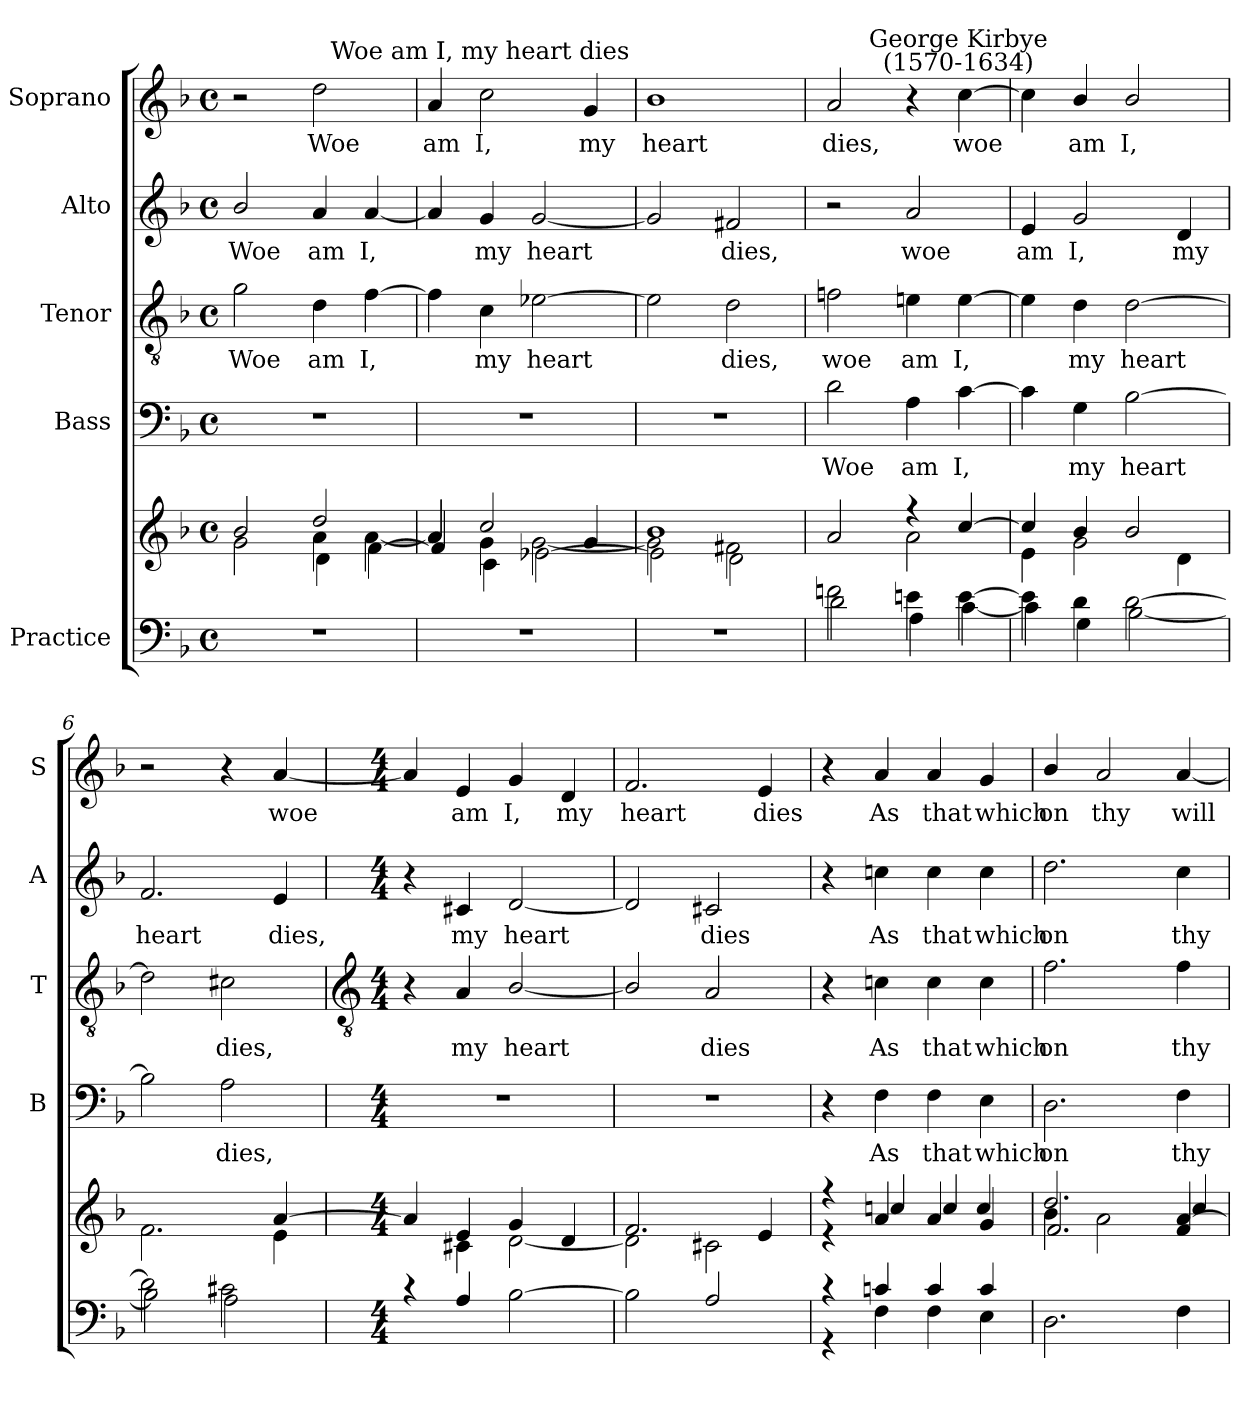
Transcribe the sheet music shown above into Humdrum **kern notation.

**kern	**kern	**kern	**text	**kern	**text	**kern	**text	**kern	**text
*part5	*part5	*part4	*part4	*part3	*part3	*part2	*part2	*part1	*part1
*staff6	*staff5	*staff4	*staff4	*staff3	*staff3	*staff2	*staff2	*staff1	*staff1
*I"Practice	*	*I"Bass	*	*I"Tenor	*	*I"Alto	*	*I"Soprano	*
*	*	*I'B	*	*I'T	*	*I'A	*	*I'S	*
*clefF4	*clefG2	*clefF4	*	*clefGv2	*	*clefG2	*	*clefG2	*
*k[b-]	*k[b-]	*k[b-]	*	*k[b-]	*	*k[b-]	*	*k[b-]	*
*F:	*F:	*F:	*	*F:	*	*F:	*	*F:	*
*M4/4	*M4/4	*M4/4	*	*M4/4	*	*M4/4	*	*M4/4	*
*met(c)	*met(c)	*met(c)	*	*met(c)	*	*met(c)	*	*met(c)	*
=1	=1	=1	=1	=1	=1	=1	=1	=1	=1
*	*^	*	*	*	*	*	*	*	*
*	*	*^	*	*	*	*	*	*	*	*
!	!	!	!	!	!	!	!LO:LY:b	!	!LO:LY:b	!	!
1r	2ryy	2b-/	2g\	1r	.	2g	Woe	2b-/	Woe	2r	.
!	!	!	!	!	!	!	!LO:LY:b	!	!LO:LY:b	!	!LO:LY:b
.	2dd/	4a\	4d\	.	.	4d	am	4a	am	2dd	Woe
!	!	!	!	!	!	!	!LO:LY:b	!	!LO:LY:b	!	!
.	.	[4a\	[4f\	.	.	[4f	I,	[4a	I,	.	.
=2	=2	=2	=2	=2	=2	=2	=2	=2	=2	=2	=2
!	!	!	!	!	!	!	!	!	!	!	!LO:LY:b
1r	4a	4a/]	4f/]	1r	.	4f]	.	4a]	.	4a	am
!	!	!	!	!	!	!	!	!	!	!LO:TX:a:cj:t=Woe am I, my heart dies	!
!	!	!	!	!	!	!	!LO:LY:b	!	!LO:LY:b	!	!LO:LY:b
.	2cc/	4g\	4c\	.	.	4c	my	4g	my	2cc	I,
!	!	!	!	!	!	!	!LO:LY:b	!	!LO:LY:b	!	!
.	.	[2g\	[2e-X\	.	.	[2e-X	heart	[2g	heart	.	.
!	!	!	!	!	!	!	!	!	!	!	!LO:LY:b
.	4g	.	.	.	.	.	.	.	.	4g	my
=3	=3	=3	=3	=3	=3	=3	=3	=3	=3	=3	=3
!	!	!	!	!	!	!	!	!	!	!	!LO:LY:b
1r	1b-	2g\]	2e-\]	1r	.	2e-]	.	2g]	.	1b-	heart
!	!	!	!	!	!	!	!LO:LY:b	!	!LO:LY:b	!	!
.	.	2f#X\	2d\	.	.	2d	dies,	2f#X	dies,	.	.
=4	=4	=4	=4	=4	=4	=4	=4	=4	=4	=4	=4
*^	*	*	*	*	*	*	*	*	*	*	*
!	!	!	!	!	!	!LO:LY:b	!	!LO:LY:b	!	!	!	!LO:LY:b
*	*	*	*v	*v	*	*	*	*	*	*	*	*
2fn\	2d\	2a	2ryy	2d	Woe	2fn	woe	2r	.	2a	dies,
!	!	!	!	!	!LO:LY:b	!	!LO:LY:b	!	!LO:LY:b	!	!
4en\	4A\	4r	2a\	4A	am	4en	am	2a	woe	4r	.
!	!	!	!	!	!	!	!	!	!	!LO:TX:a:cj:t=George Kirbye\n(1570-1634)	!
!	!	!	!	!	!LO:LY:b	!	!LO:LY:b	!	!	!	!LO:LY:b
[4e\	[4c\	[4cc/	.	[4c	I,	[4e	I,	.	.	[4cc	woe
=5	=5	=5	=5	=5	=5	=5	=5	=5	=5	=5	=5
!	!	!	!	!	!	!	!	!	!LO:LY:b	!	!
4e\]	4c\]	4cc/]	4e\	4c]	.	4e]	.	4e	am	4cc]	.
!	!	!	!	!	!LO:LY:b	!	!LO:LY:b	!	!LO:LY:b	!	!LO:LY:b
4d\	4G\	4b-/	2g\	4G	my	4d	my	2g	I,	4b-/	am
!	!	!	!	!	!LO:LY:b	!	!LO:LY:b	!	!	!	!LO:LY:b
[2d\	[2B-\	2b-/	.	[2B-	heart	[2d	heart	.	.	2b-/	I,
!	!	!	!	!	!	!	!	!	!LO:LY:b	!	!
.	.	.	4d\	.	.	.	.	4d	my	.	.
=6	=6	=6	=6	=6	=6	=6	=6	=6	=6	=6	=6
!	!	!	!	!	!	!	!	!	!LO:LY:b	!	!
2d\]	2B-\]	2ryy	2.f\	2B-]	.	2d]	.	2.f	heart	2r	.
!	!	!	!	!	!LO:LY:b	!	!LO:LY:b	!	!	!	!
2c#X\	2A\	4ryy	.	2A	dies,	2c#X	dies,	.	.	4r	.
!	!	!	!	!	!	!	!	!	!LO:LY:b	!	!LO:LY:b
.	.	[4a	4e\	.	.	.	.	4e	dies,	[4a	woe
!!LO:LB:g=z
=7	=7	=7	=7	=7	=7	=7	=7	=7	=7	=7	=7
*	*	*	*	*	*	*clefGv2	*	*	*	*	*
*M4/4	*	*M4/4	*	*M4/4	*	*M4/4	*	*M4/4	*	*M4/4	*
4r	1ryy	4a]	4ryy	1r	.	4r	.	4r	.	4a]	.
!	!	!	!	!	!	!	!LO:LY:b	!	!LO:LY:b	!	!LO:LY:b
4A	.	4e	4c#X\	.	.	4A	my	4c#X	my	4e	am
!	!	!	!	!	!	!	!LO:LY:b	!	!LO:LY:b	!	!LO:LY:b
[2B-\	.	4g	[2d\	.	.	[2B-/	heart	[2d	heart	4g	I,
!	!	!	!	!	!	!	!	!	!	!	!LO:LY:b
.	.	4d	.	.	.	.	.	.	.	4d	my
=8	=8	=8	=8	=8	=8	=8	=8	=8	=8	=8	=8
!	!	!	!	!	!	!	!	!	!	!	!LO:LY:b
2B-\]	1ryy	2.f	2d\]	1r	.	2B-/]	.	2d]	.	2.f	heart
!	!	!	!	!	!	!	!LO:LY:b	!	!LO:LY:b	!	!
2A	.	.	2c#X\	.	.	2A	dies	2c#X	dies	.	.
!	!	!	!	!	!	!	!	!	!	!	!LO:LY:b
.	.	4e	.	.	.	.	.	.	.	4e	dies
=9	=9	=9	=9	=9	=9	=9	=9	=9	=9	=9	=9
4r	4r	4r	4r	4r	.	4r	.	4r	.	4r	.
!	!	!	!	!	!LO:LY:b	!	!LO:LY:b	!	!LO:LY:b	!	!LO:LY:b
4cn	4F	4a	4ccn/	4F	As	4cn	As	4ccn	As	4a	As
!	!	!	!	!	!LO:LY:b	!	!LO:LY:b	!	!LO:LY:b	!	!LO:LY:b
4c	4F	4a	4cc/	4F	that	4c	that	4cc	that	4a	that
!	!	!	!	!	!LO:LY:b	!	!LO:LY:b	!	!LO:LY:b	!	!LO:LY:b
4c	4E	4g	4cc/	4E	which	4c	which	4cc	which	4g	which
=10	=10	=10	=10	=10	=10	=10	=10	=10	=10	=10	=10
*	*	*	*^	*	*	*	*	*	*	*	*
!	!	!	!	!	!	!LO:LY:b	!	!LO:LY:b	!	!LO:LY:b	!	!LO:LY:b
*v	*v	*	*	*	*	*	*	*	*	*	*	*
2.D	4b-\	2.dd/	2.f	2.D	on	2.f	on	2.dd	on	4b-/	on
!	!	!	!	!	!	!	!	!	!	!	!LO:LY:b
.	2a\	.	.	.	.	.	.	.	.	2a	thy
!	!	!	!	!	!LO:LY:b	!	!LO:LY:b	!	!LO:LY:b	!	!LO:LY:b
4F	[4a/	4cc/	4f	4F	thy	4f	thy	4cc	thy	[4a	will
*	*v	*v	*v	*	*	*	*	*	*	*	*
=	=	=	=	=	=	=	=	=	=
*-	*-	*-	*-	*-	*-	*-	*-	*-	*-
